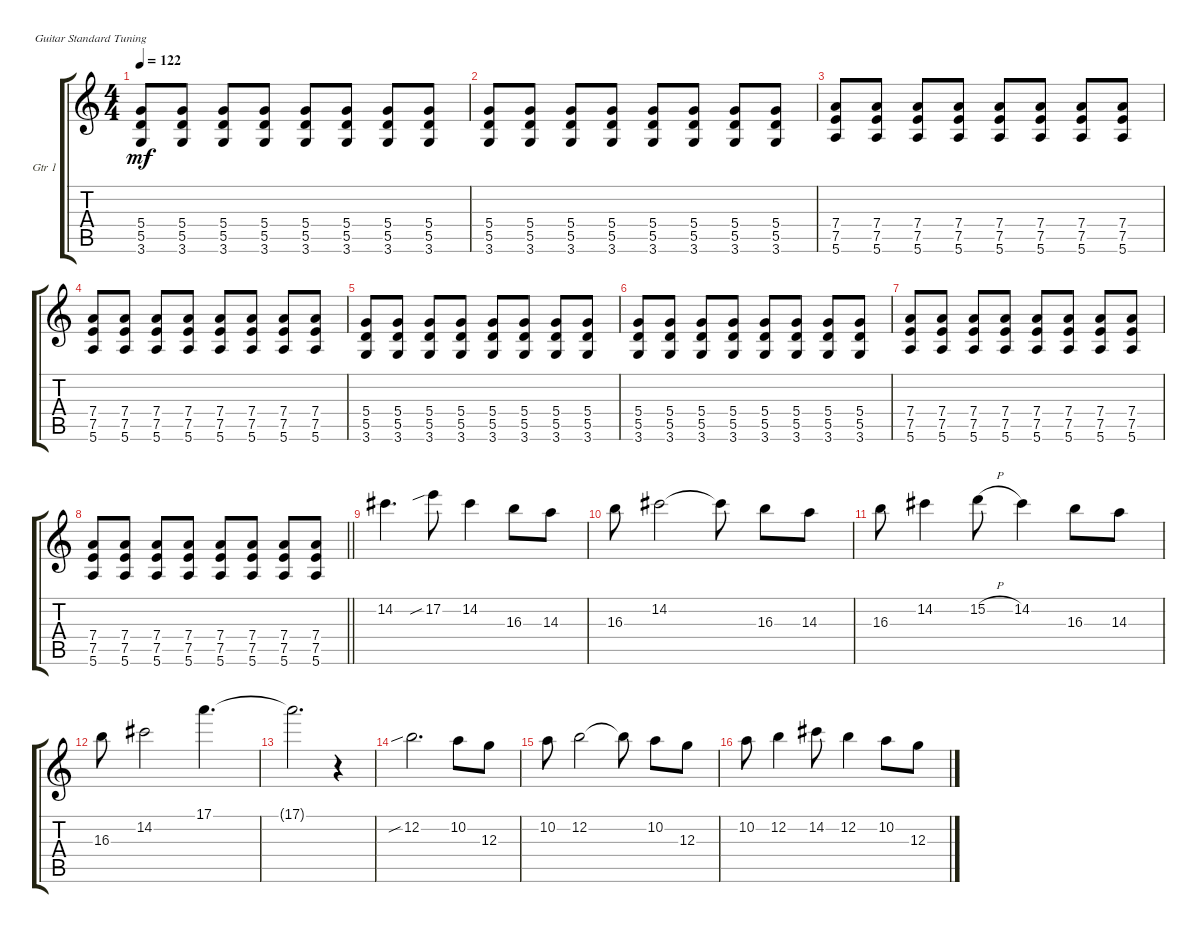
\defaultSystemsLayout 4
\bracketExtendMode groupsimilarinstruments
\firstSystemTrackNameOrientation horizontal
\otherSystemsTrackNameOrientation horizontal
\track ("Gitar Utama" "Gtr 1") {instrument distortionguitar}
\staff {score tabs}
\tuning (E4 B3 G3 D3 A2 E2)
\ts (4 4)
\tempo 122
\clef g2
\ks c
(3.6 5.5 5.4).8{dy mf} (5.4 5.5 3.6).8 (3.6 5.5 5.4).8 (5.4 5.5 3.6).8 (3.6 5.5 5.4).8 (5.4 5.5 3.6).8 (3.6 5.5 5.4).8 (5.4 5.5 3.6).8 |
(3.6 5.5 5.4).8 (5.4 5.5 3.6).8 (3.6 5.5 5.4).8 (5.4 5.5 3.6).8 (3.6 5.5 5.4).8 (5.4 5.5 3.6).8 (3.6 5.5 5.4).8 (5.4 5.5 3.6).8 |
(5.6 7.5 7.4).8 (7.4 7.5 5.6).8 (5.6 7.5 7.4).8 (7.4 7.5 5.6).8 (5.6 7.5 7.4).8 (7.4 7.5 5.6).8 (5.6 7.5 7.4).8 (7.4 7.5 5.6).8 |
(5.6 7.5 7.4).8 (7.4 7.5 5.6).8 (5.6 7.5 7.4).8 (7.4 7.5 5.6).8 (5.6 7.5 7.4).8 (7.4 7.5 5.6).8 (5.6 7.5 7.4).8 (7.4 7.5 5.6).8 |
(3.6 5.5 5.4).8 (5.4 5.5 3.6).8 (3.6 5.5 5.4).8 (5.4 5.5 3.6).8 (3.6 5.5 5.4).8 (5.4 5.5 3.6).8 (3.6 5.5 5.4).8 (5.4 5.5 3.6).8 |
(3.6 5.5 5.4).8 (5.4 5.5 3.6).8 (3.6 5.5 5.4).8 (5.4 5.5 3.6).8 (3.6 5.5 5.4).8 (5.4 5.5 3.6).8 (3.6 5.5 5.4).8 (5.4 5.5 3.6).8 |
(5.6 7.5 7.4).8 (7.4 7.5 5.6).8 (5.6 7.5 7.4).8 (7.4 7.5 5.6).8 (5.6 7.5 7.4).8 (7.4 7.5 5.6).8 (5.6 7.5 7.4).8 (7.4 7.5 5.6).8 |
\barLineRight lightlight
(5.6 7.5 7.4).8 (7.4 7.5 5.6).8 (5.6 7.5 7.4).8 (7.4 7.5 5.6).8 (5.6 7.5 7.4).8 (7.4 7.5 5.6).8 (5.6 7.5 7.4).8 (7.4 7.5 5.6).8 |
14.2.4{d} 17.2{sib}.8 14.2.4 16.3.8 14.3.8 |
16.3.8 14.2.2 14.2{t}.8 16.3.8 14.3.8 |
16.3.8 14.2.4 15.2{h}.8 14.2.4 16.3.8 14.3.8 |
16.3.8 14.2.2 17.1.4{d} |
17.1{t}.2{d} r.4 |
12.2{sib}.2{d} 10.2.8 12.3.8 |
10.2.8 12.2.2 12.2{t}.8 10.2.8 12.3.8 |
10.2.8 12.2.4 14.2.8 12.2.4 10.2.8 12.3.8
